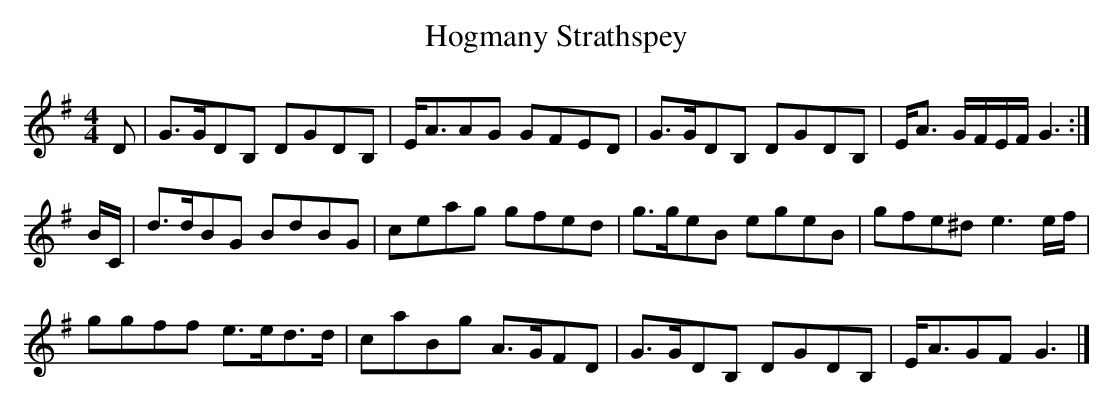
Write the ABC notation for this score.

X:1
T:Hogmany Strathspey
M:4/4
L:1/8
K:G
D|G>GDB, DGDB,|E<AAG GFED|G>GDB, DGDB,|E<A G/F/E/F/ G3:|
B/C/|d>dBG BdBG|ceag gfed|g>geB egeB|gfe^d e3 e/f/|
ggff e>ed>d|caBg A>GFD|G>GDB, DGDB,|E<AGF G3|]
